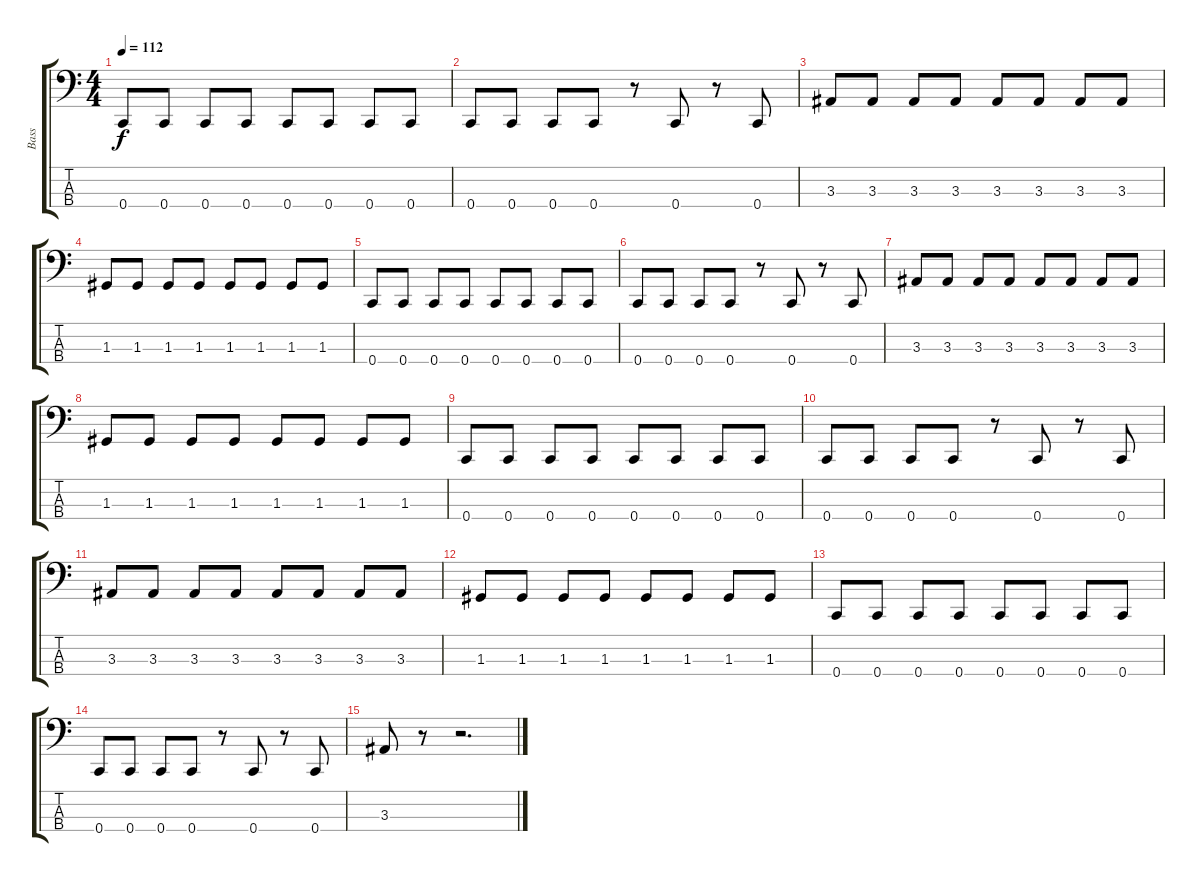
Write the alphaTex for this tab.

\track ("Bass" "Bass") {instrument electricbassfinger}
\staff {score tabs}
\tuning (F2 C2 G1 C1) {hide}
\ts (4 4)
\tempo 112
\clef f4
\ks c
0.4.8{dy f} 0.4.8 0.4.8 0.4.8 0.4.8 0.4.8 0.4.8 0.4.8 |
0.4.8 0.4.8 0.4.8 0.4.8 r.8 0.4.8 r.8 0.4.8 |
3.3.8 3.3.8 3.3.8 3.3.8 3.3.8 3.3.8 3.3.8 3.3.8 |
1.3.8 1.3.8 1.3.8 1.3.8 1.3.8 1.3.8 1.3.8 1.3.8 |
0.4.8 0.4.8 0.4.8 0.4.8 0.4.8 0.4.8 0.4.8 0.4.8 |
0.4.8 0.4.8 0.4.8 0.4.8 r.8 0.4.8 r.8 0.4.8 |
3.3.8 3.3.8 3.3.8 3.3.8 3.3.8 3.3.8 3.3.8 3.3.8 |
1.3.8 1.3.8 1.3.8 1.3.8 1.3.8 1.3.8 1.3.8 1.3.8 |
0.4.8 0.4.8 0.4.8 0.4.8 0.4.8 0.4.8 0.4.8 0.4.8 |
0.4.8 0.4.8 0.4.8 0.4.8 r.8 0.4.8 r.8 0.4.8 |
3.3.8 3.3.8 3.3.8 3.3.8 3.3.8 3.3.8 3.3.8 3.3.8 |
1.3.8 1.3.8 1.3.8 1.3.8 1.3.8 1.3.8 1.3.8 1.3.8 |
0.4.8 0.4.8 0.4.8 0.4.8 0.4.8 0.4.8 0.4.8 0.4.8 |
0.4.8 0.4.8 0.4.8 0.4.8 r.8 0.4.8 r.8 0.4.8 |
3.3.8 r.8 r.2{d}
